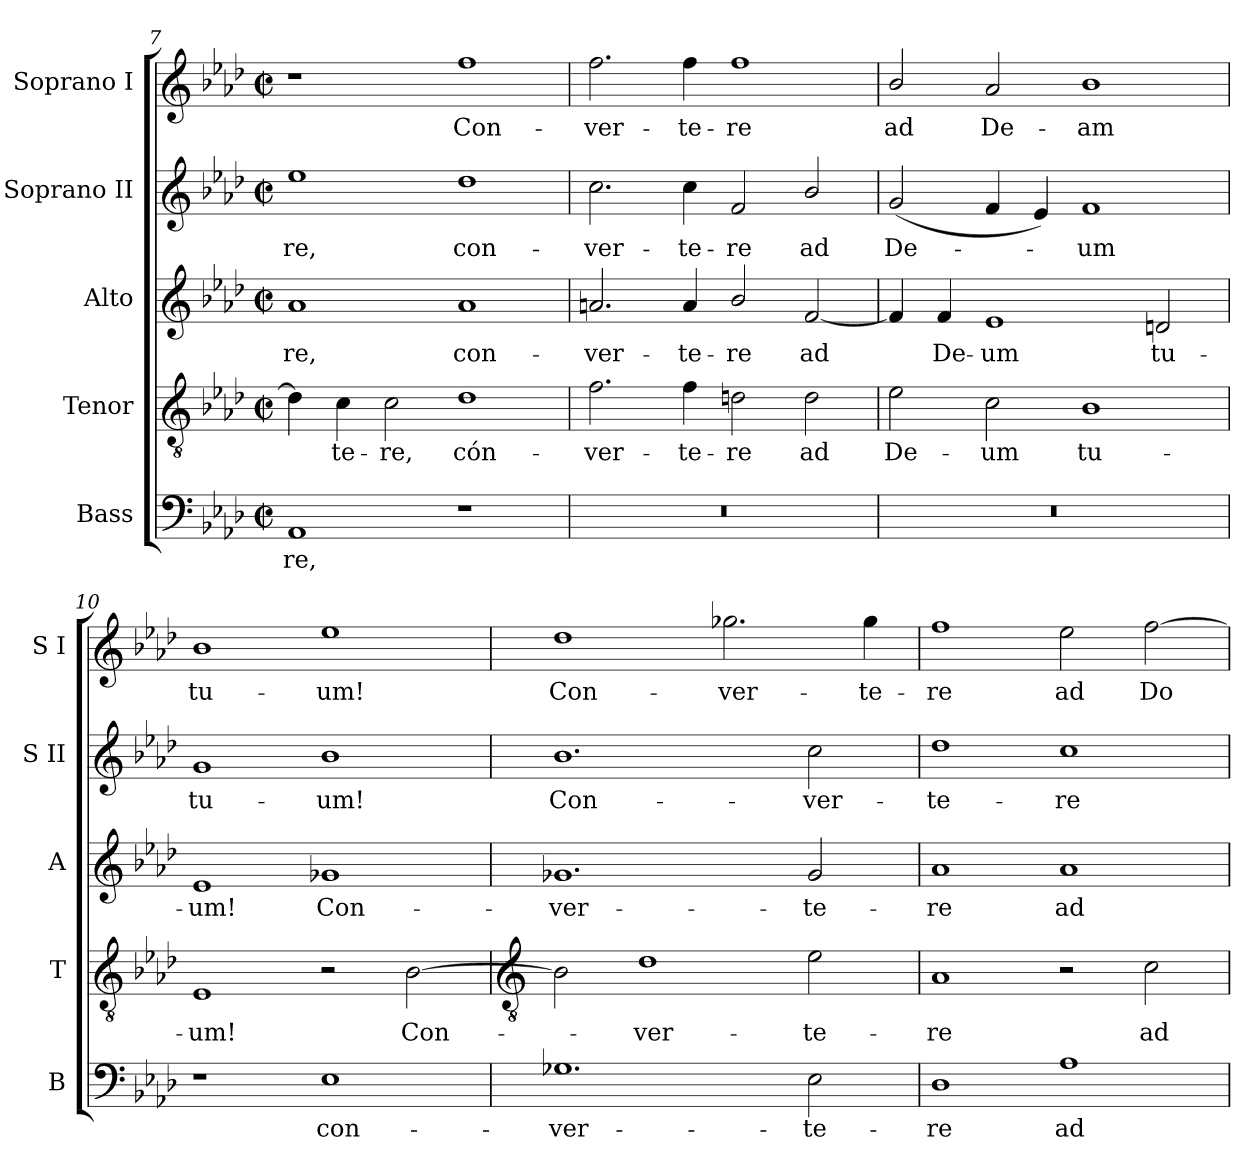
**kern	**text	**kern	**text	**kern	**text	**kern	**text	**kern	**text
*part5	*part5	*part4	*part4	*part3	*part3	*part2	*part2	*part1	*part1
*staff5	*staff5	*staff4	*staff4	*staff3	*staff3	*staff2	*staff2	*staff1	*staff1
*I"Bass	*	*I"Tenor	*	*I"Alto	*	*I"Soprano II	*	*I"Soprano I	*
*I'B	*	*I'T	*	*I'A	*	*I'S II	*	*I'S I	*
*clefF4	*	*clefGv2	*	*clefG2	*	*clefG2	*	*clefG2	*
*k[b-e-a-d-]	*	*k[b-e-a-d-]	*	*k[b-e-a-d-]	*	*k[b-e-a-d-]	*	*k[b-e-a-d-]	*
*A-:	*	*A-:	*	*A-:	*	*A-:	*	*A-:	*
*M4/2	*	*M4/2	*	*M4/2	*	*M4/2	*	*M4/2	*
*met(c|)	*	*met(c|)	*	*met(c|)	*	*met(c|)	*	*met(c|)	*
=7	=7	=7	=7	=7	=7	=7	=7	=7	=7
!	!LO:LY:b	!	!	!	!LO:LY:b	!	!LO:LY:b	!	!
1AA-	-re,	4d-]	.	1a-	-re,	1ee-	-re,	1r	.
!	!	!	!LO:LY:b	!	!	!	!	!	!
.	.	4c	te-	.	.	.	.	.	.
!	!	!	!LO:LY:b	!	!	!	!	!	!
.	.	2c	-re,	.	.	.	.	.	.
!	!	!	!LO:LY:b	!	!LO:LY:b	!	!LO:LY:b	!	!LO:LY:b
1r	.	1d-	cón-	1a-	con-	1dd-	con-	1ff	Con-
=8	=8	=8	=8	=8	=8	=8	=8	=8	=8
!	!	!	!LO:LY:b	!	!LO:LY:b	!	!LO:LY:b	!	!LO:LY:b
0r	.	2.f	-ver-	2.an	-ver-	2.cc	-ver-	2.ff	-ver-
!	!	!	!LO:LY:b	!	!LO:LY:b	!	!LO:LY:b	!	!LO:LY:b
.	.	4f	-te-	4a	-te-	4cc	-te-	4ff	-te-
!	!	!	!LO:LY:b	!	!LO:LY:b	!	!LO:LY:b	!	!LO:LY:b
.	.	2dn	-re	2b-/	-re	2f	-re	1ff	-re
!	!	!	!LO:LY:b	!	!LO:LY:b	!	!LO:LY:b	!	!
.	.	2d	ad	[2f	ad	2b-/	ad	.	.
=9	=9	=9	=9	=9	=9	=9	=9	=9	=9
!	!	!	!LO:LY:b	!	!	!	!LO:LY:b	!	!LO:LY:b
0r	.	2e-	De-	4f]	.	(<2g	De-	2b-/	ad
!	!	!	!	!	!LO:LY:b	!	!	!	!
.	.	.	.	4f	De-	.	.	.	.
!	!	!	!LO:LY:b	!	!LO:LY:b	!	!	!	!LO:LY:b
.	.	2c	-um	1e-	-um	4f	.	2a-	De-
.	.	.	.	.	.	4e-)	.	.	.
!	!	!	!LO:LY:b	!	!	!	!LO:LY:b	!	!LO:LY:b
.	.	1B-	tu-	.	.	1f	um	1b-	-am
!	!	!	!	!	!LO:LY:b	!	!	!	!
.	.	.	.	2dn	tu-	.	.	.	.
=10	=10	=10	=10	=10	=10	=10	=10	=10	=10
!	!	!	!LO:LY:b	!	!LO:LY:b	!	!LO:LY:b	!	!LO:LY:b
1r	.	1E-	-um!	1e-	-um!	1g	tu-	1b-	tu-
!	!LO:LY:b	!	!	!	!LO:LY:b	!	!LO:LY:b	!	!LO:LY:b
1E-	con-	2r	.	1g-X	Con-	1b-	-um!	1ee-	-um!
!	!	!	!LO:LY:b	!	!	!	!	!	!
.	.	[2B-	Con-	.	.	.	.	.	.
!!LO:LB:g=z
=11	=11	=11	=11	=11	=11	=11	=11	=11	=11
*	*	*clefGv2	*	*	*	*	*	*	*
!	!LO:LY:b	!	!	!	!LO:LY:b	!	!LO:LY:b	!	!LO:LY:b
1.G-X	-ver--	2B-]	.	1.g-X	-ver--	1.b-	Con--	1dd-	Con-
!	!	!	!LO:LY:b	!	!	!	!	!	!
.	.	1d-	ver-	.	.	.	.	.	.
!	!	!	!	!	!	!	!	!	!LO:LY:b
.	.	.	.	.	.	.	.	2.gg-X	-ver-
!	!LO:LY:b	!	!LO:LY:b	!	!LO:LY:b	!	!LO:LY:b	!	!
2E-	-te-	2e-	-te-	2g-	-te-	2cc	-ver-	.	.
!	!	!	!	!	!	!	!	!	!LO:LY:b
.	.	.	.	.	.	.	.	4gg-	-te-
=12	=12	=12	=12	=12	=12	=12	=12	=12	=12
!	!LO:LY:b	!	!LO:LY:b	!	!LO:LY:b	!	!LO:LY:b	!	!LO:LY:b
1D-	-re	1A-	-re	1a-	-re	1dd-	-te-	1ff	-re
!	!LO:LY:b	!	!	!	!LO:LY:b	!	!LO:LY:b	!	!LO:LY:b
1A-	ad	2r	.	1a-	ad	1cc	-re	2ee-	ad
!	!	!	!LO:LY:b	!	!	!	!	!	!LO:LY:b
.	.	2c	ad	.	.	.	.	[2ff	Do-
=	=	=	=	=	=	=	=	=	=
*-	*-	*-	*-	*-	*-	*-	*-	*-	*-
